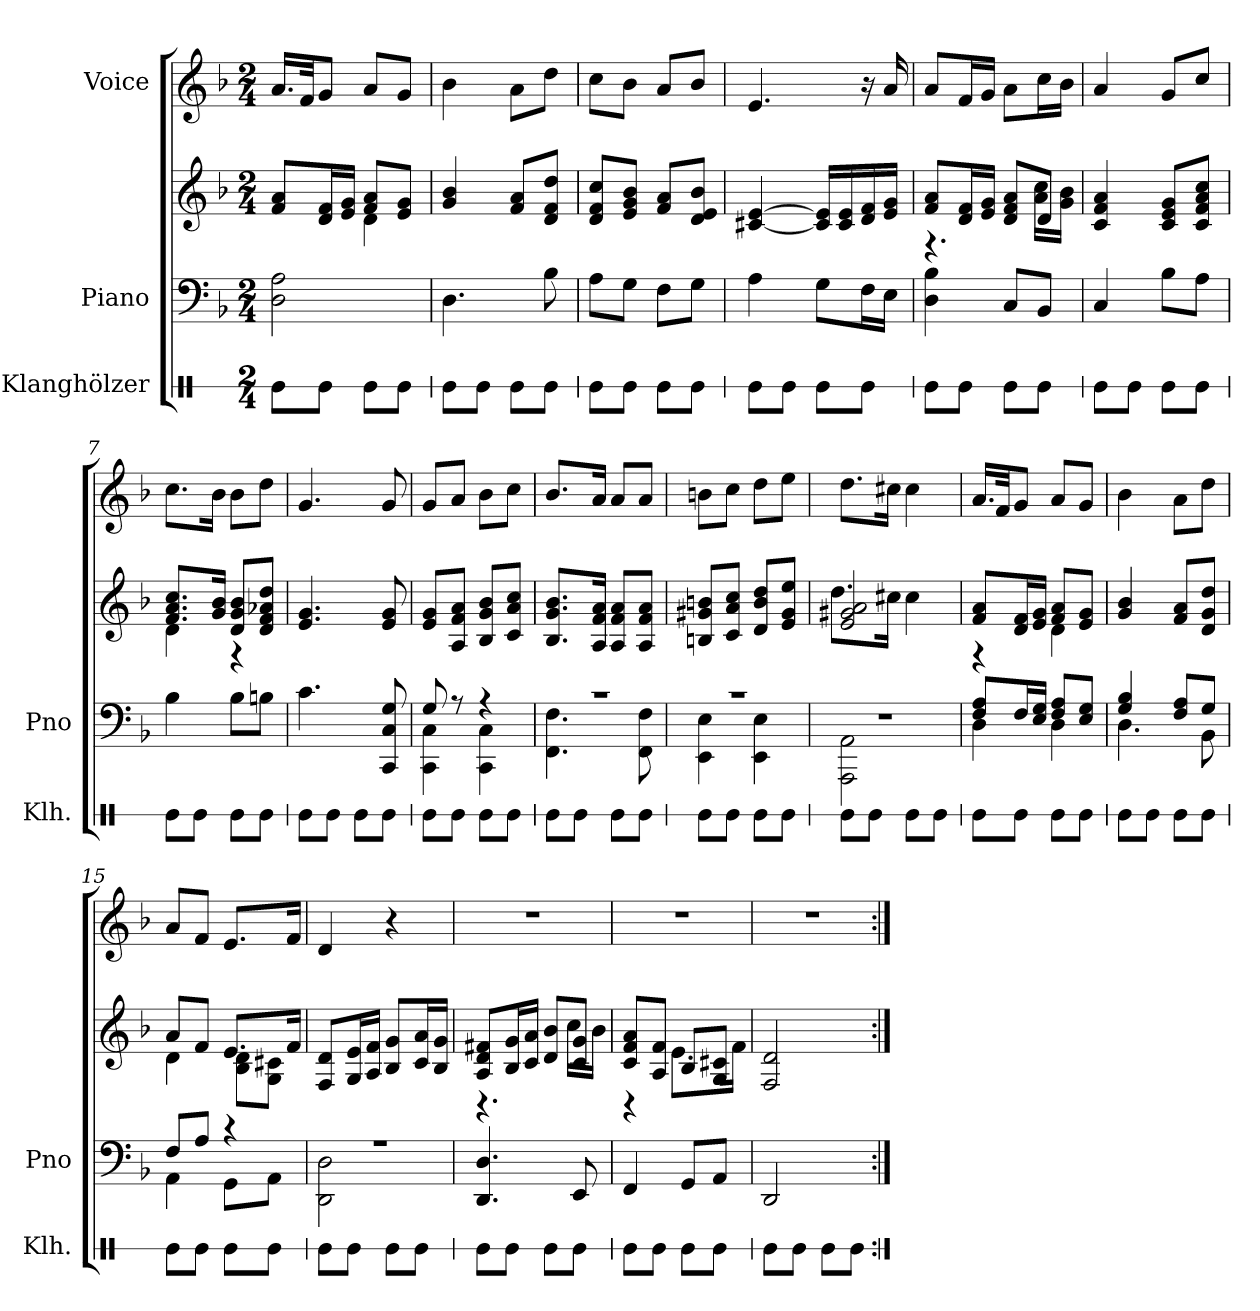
**kern	**kern	**kern	**kern
*part3	*part2	*part2	*part1
*staff4	*staff3	*staff2	*staff1
*I"Klanghölzer	*I"Piano	*	*I"Voice
*I'Klh.	*I'Pno	*	*
*stria1	*	*	*
*clefX	*clefF4	*clefG2	*clefG2
*k[]	*k[b-]	*k[b-]	*k[b-]
*M2/4	*M2/4	*M2/4	*M2/4
*MM50	*MM50	*MM50	*MM50
=1	=1	=1	=1
*	*	*^	*
8Re\L	2D\ 2A\	8f/ 8a/L	4ryy	16.a/LL
.	.	.	.	32f/JK
8Re\J	.	16d/ 16f/L	.	8g/J
.	.	16e/ 16g/JJ	.	.
8Re\L	.	8f/ 8a/L	4d\	8a/L
8Re\J	.	8e/ 8g/J	.	8g/J
*	*	*v	*v	*
=2	=2	=2	=2
8Re\L	4.D\	4g/ 4b-/	4b-\
8Re\J	.	.	.
8Re\L	.	8f/ 8a/L	8a\L
8Re\J	8B-\	8d/ 8f/ 8dd/J	8dd\J
=3	=3	=3	=3
8Re\L	8A\L	8d/ 8f/ 8cc/L	8cc\L
8Re\J	8G\J	8e/ 8g/ 8b-/J	8b-\J
8Re\L	8F\L	8f/ 8a/L	8a/L
8Re\J	8G\J	8d/ 8e/ 8b-/J	8b-/J
=4	=4	=4	=4
8Re\L	4A\	[4c#X/ [4e/	4.e/
8Re\J	.	.	.
8Re\L	8G\L	16c#/] 16e/]LL	.
.	.	16c#/ 16e/	.
8Re\J	16F\L	16d/ 16f/	16r
.	16E\JJ	16e/ 16g/JJ	16a/
=5	=5	=5	=5
*	*	*^	*
8Re\L	4D\ 4B-\	8f/ 8a/L	4.r	8a/L
8Re\J	.	16d/ 16f/L	.	16f/L
.	.	16e/ 16g/JJ	.	16g/JJ
8Re\L	8C/L	8d/ 8f/ 8a/L	.	8a\L
8Re\J	8BB-/J	8d/J	16a\ 16cc\LL	16cc\L
.	.	.	16g\ 16b-\JJ	16b-\JJ
*	*	*v	*v	*
=6	=6	=6	=6
8Re\L	4C/	4c/ 4f/ 4a/	4a/
8Re\J	.	.	.
8Re\L	8B-\L	8c/ 8e/ 8g/L	8g/L
8Re\J	8A\J	8c/ 8f/ 8a/ 8cc/J	8cc/J
!!LO:LB:g=z
=7	=7	=7	=7
*	*	*^	*
8Re\L	4B-\	8.f/ 8.a/ 8.cc/L	4d\	8.cc\L
8Re\J	.	.	.	.
.	.	16g/ 16b-/Jk	.	16b-\Jk
8Re\L	8B-\L	8d/ 8g/ 8b-/L	4r	8b-\L
8Re\J	8Bn\J	8d/ 8f/ 8a-X/ 8dd/J	.	8dd\J
*	*	*v	*v	*
=8	=8	=8	=8
8Re\L	4.c\	4.e/ 4.g/	4.g/
8Re\J	.	.	.
8Re\L	.	.	.
8Re\J	8CC/ 8C/ 8G/	8e/ 8g/	8g/
=9	=9	=9	=9
*	*^	*	*
8Re\L	8G/	4CC\ 4C\	8e/ 8g/L	8g/L
8Re\J	8r	.	8A/ 8f/ 8a/J	8a/J
8Re\L	4r	4CC\ 4C\	8B-/ 8g/ 8b-/L	8b-\L
8Re\J	.	.	8c/ 8a/ 8cc/J	8cc\J
=10	=10	=10	=10	=10
8Re\L	2r	4.FF\ 4.F\	8.B-/ 8.g/ 8.b-/L	8.b-/L
8Re\J	.	.	.	.
.	.	.	16A/ 16f/ 16a/Jk	16a/Jk
8Re\L	.	.	8A/ 8f/ 8a/L	8a/L
8Re\J	.	8FF\ 8F\	8A/ 8f/ 8a/J	8a/J
=11	=11	=11	=11	=11
8Re\L	2r	4EE\ 4E\	8Bn/ 8g#X/ 8bn/L	8bn\L
8Re\J	.	.	8c/ 8a/ 8cc/J	8cc\J
8Re\L	.	4EE\ 4E\	8d/ 8b/ 8dd/L	8dd\L
8Re\J	.	.	8e/ 8g#/ 8ee/J	8ee\J
=12	=12	=12	=12	=12
*	*	*	*^	*
8Re\L	2r	2AAA\ 2AA\	2e/ 2g#X/ 2a/	8.dd\L	8.dd\L
8Re\J	.	.	.	.	.
.	.	.	.	16cc#X\Jk	16cc#X\Jk
8Re\L	.	.	.	4cc#\	4cc#\
8Re\J	.	.	.	.	.
!!LO:LB:g=z
=13	=13	=13	=13	=13	=13
8Re\L	8F/ 8A/L	4D\	8f/ 8a/L	4r	16.a/LL
.	.	.	.	.	32f/JK
8Re\J	16F/L	.	16d/ 16f/L	.	8g/J
.	16E/ 16G/JJ	.	16e/ 16g/JJ	.	.
8Re\L	8F/ 8A/L	4D\	8f/ 8a/L	4d\	8a/L
8Re\J	8E/ 8G/J	.	8e/ 8g/J	.	8g/J
*	*	*	*v	*v	*
=14	=14	=14	=14	=14
8Re\L	4G/ 4B-/	4.D\	4g/ 4b-/	4b-\
8Re\J	.	.	.	.
8Re\L	8F/ 8A/L	.	8f/ 8a/L	8a\L
8Re\J	8G/J	8BB-\	8d/ 8g/ 8dd/J	8dd\J
=15	=15	=15	=15	=15
*	*	*	*^	*
8Re\L	8F/L	4AA\	8a/L	4d\	8a/L
8Re\J	8A/J	.	8f/J	.	8f/J
8Re\L	4r	8GG\L	8.e/L	8B-\ 8d\L	8.e/L
8Re\J	.	8AA\J	.	8G\ 8c#X\J	.
.	.	.	16f/Jk	.	16f/Jk
*	*	*	*v	*v	*
=16	=16	=16	=16	=16
8Re\L	2r	2DD\ 2D\	8F/ 8d/L	4d/
8Re\J	.	.	16G/ 16e/L	.
.	.	.	16A/ 16f/JJ	.
8Re\L	.	.	8B-/ 8g/L	4r
8Re\J	.	.	16c/ 16a/L	.
.	.	.	16B-/ 16g/JJ	.
*	*v	*v	*	*
=17	=17	=17	=17
*	*	*^	*
8Re\L	4.DD/ 4.D/	8A/ 8d/ 8f#X/L	4.r	2r
8Re\J	.	16B-/ 16g/L	.	.
.	.	16c/ 16a/JJ	.	.
8Re\L	.	8d/ 8b-/L	.	.
8Re\J	8EE/	8c/ 8g/J	16cc\LL	.
.	.	.	16b-\JJ	.
!!LO:PB:g=z
=18	=18	=18	=18	=18
8Re\L	4FF/	8c/ 8f/ 8a/L	4r	2r
8Re\J	.	8A/ 8f/J	.	.
8Re\L	8GG/L	8B-/L	8.e\L	.
8Re\J	8AA/J	8G/ 8c#X/J	.	.
.	.	.	16f\Jk	.
*	*	*v	*v	*
=19	=19	=19	=19
8Re\L	2DD/	2F/ 2d/	2r
8Re\J	.	.	.
8Re\L	.	.	.
8Re\J	.	.	.
=:|!	=:|!	=:|!	=:|!
*-	*-	*-	*-
